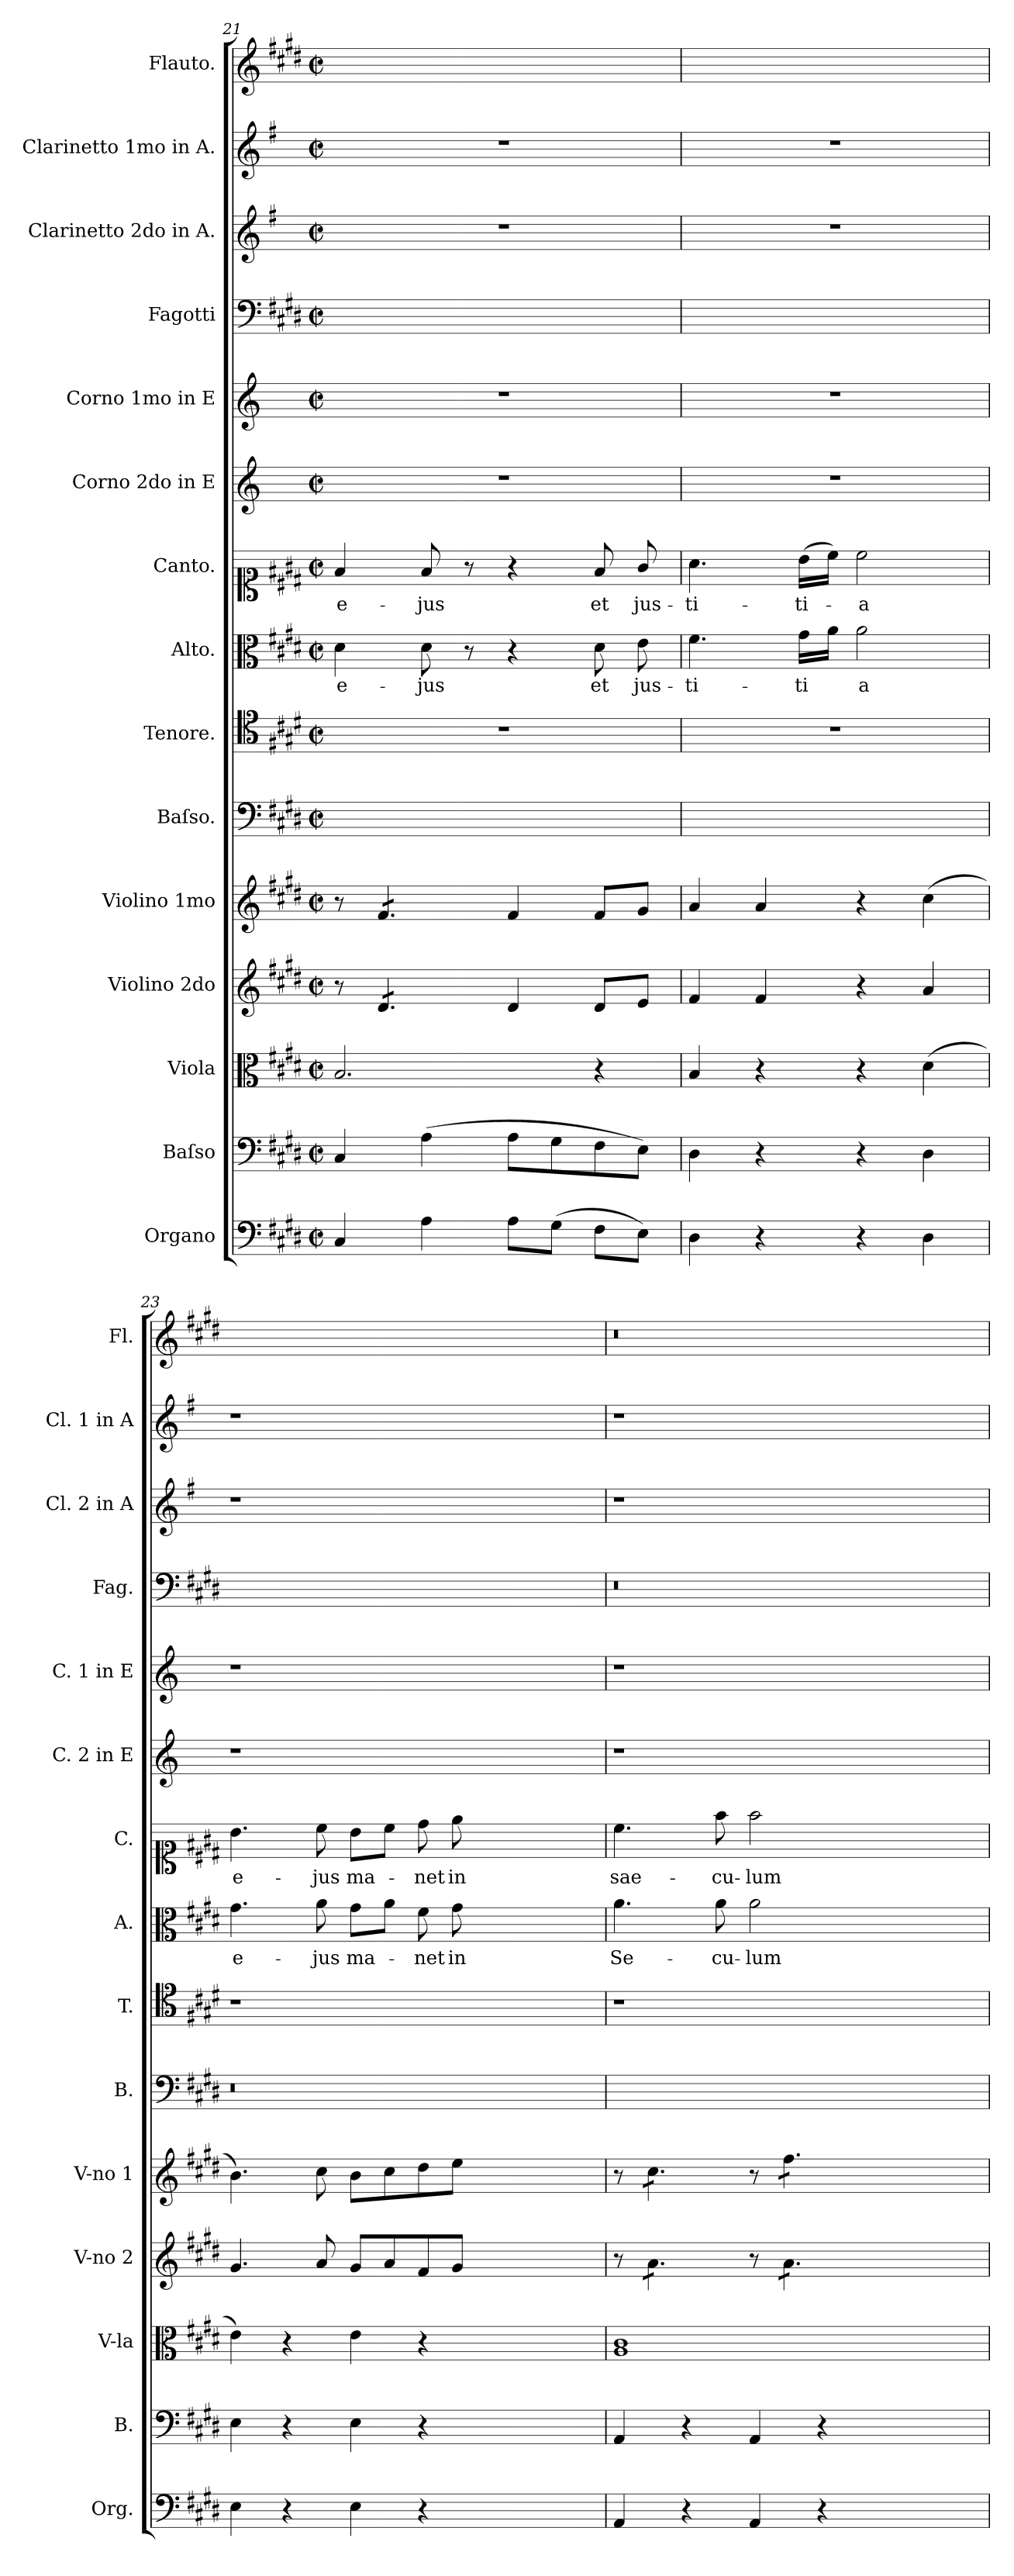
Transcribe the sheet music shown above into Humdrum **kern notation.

**kern	**kern	**kern	**kern	**kern	**kern	**kern	**kern	**text	**kern	**text	**kern	**kern	**kern	**kern	**kern	**kern
*part15	*part14	*part13	*part12	*part11	*part10	*part9	*part8	*part8	*part7	*part7	*part6	*part5	*part4	*part3	*part2	*part1
*staff15	*staff14	*staff13	*staff12	*staff11	*staff10	*staff9	*staff8	*staff8	*staff7	*staff7	*staff6	*staff5	*staff4	*staff3	*staff2	*staff1
*I"Organo	*I"Baſso	*I"Viola	*I"Violino 2do	*I"Violino 1mo	*I"Baſso.	*I"Tenore.	*I"Alto.	*	*I"Canto.	*	*I"Corno 2do in E	*I"Corno 1mo in E	*I"Fagotti	*I"Clarinetto 2do in A.	*I"Clarinetto 1mo in A.	*I"Flauto.
*I'Org.	*I'B.	*I'V-la	*I'V-no 2	*I'V-no 1	*I'B.	*I'T.	*I'A.	*	*I'C.	*	*I'C. 2 in E	*I'C. 1 in E	*I'Fag.	*I'Cl. 2 in A	*I'Cl. 1 in A	*I'Fl.
*clefF4	*clefF4	*clefC3	*clefG2	*clefG2	*clefF4	*clefC4	*clefC3	*	*clefC1	*	*clefG2	*clefG2	*clefF4	*clefG2	*clefG2	*clefG2
*	*	*	*	*	*	*	*	*	*	*	*ITrd5c8	*ITrd5c8	*	*ITrd2c3	*ITrd2c3	*
*k[f#c#g#d#]	*k[f#c#g#d#]	*k[f#c#g#d#]	*k[f#c#g#d#]	*k[f#c#g#d#]	*k[f#c#g#d#]	*k[f#c#g#d#]	*k[f#c#g#d#]	*	*k[f#c#g#d#]	*	*k[f#c#g#d#]	*k[f#c#g#d#]	*k[f#c#g#d#]	*k[f#c#g#d#]	*k[f#c#g#d#]	*k[f#c#g#d#]
*M2/2	*M2/2	*M2/2	*M2/2	*M2/2	*M2/2	*M2/2	*M2/2	*	*M2/2	*	*M2/2	*M2/2	*M2/2	*M2/2	*M2/2	*M2/2
*met(c|)	*met(c|)	*met(c|)	*met(c|)	*met(c|)	*met(c|)	*met(c|)	*met(c|)	*	*met(c|)	*	*met(c|)	*met(c|)	*met(c|)	*met(c|)	*met(c|)	*met(c|)
=21	=21	=21	=21	=21	=21	=21	=21	=21	=21	=21	=21	=21	=21	=21	=21	=21
4C#/	4C#/	2.B/	8r	8r	1ryy	1r	4d#\	e-	4f#/	e-	1r	1r	1ryy	1r	1r	1ryy
*	*	*	*tremolo	*	*	*	*	*	*	*	*	*	*	*	*	*
*	*	*	*	*tremolo	*	*	*	*	*	*	*	*	*	*	*	*
.	.	.	8d#/L	8f#/L	.	.	.	.	.	.	.	.	.	.	.	.
4A\	(4A\	.	8d#/	8f#/	.	.	8d#\	-jus	8f#/	-jus	.	.	.	.	.	.
.	.	.	8d#/J	8f#/J	.	.	8r	.	8r	.	.	.	.	.	.	.
*	*	*	*	*Xtremolo	*	*	*	*	*	*	*	*	*	*	*	*
*	*	*	*Xtremolo	*	*	*	*	*	*	*	*	*	*	*	*	*
8A\L	8A\L	.	4d#/	4f#/	.	.	4r	.	4r	.	.	.	.	.	.	.
(8G#\J	8G#\	.	.	.	.	.	.	.	.	.	.	.	.	.	.	.
8F#\L	8F#\	4r	8d#/L	8f#/L	.	.	8d#\	et	8f#/	et	.	.	.	.	.	.
8E\J)	8E\J)	.	8e/J	8g#/J	.	.	8e\	jus-	8g#/	jus-	.	.	.	.	.	.
=22	=22	=22	=22	=22	=22	=22	=22	=22	=22	=22	=22	=22	=22	=22	=22	=22
4D#\	4D#\	4B/	4f#/	4a/	1ryy	1r	4.f#\	-ti-	4.a\	-ti-	1r	1r	1ryy	1r	1r	1ryy
4r	4r	4r	4f#/	4a/	.	.	.	.	.	.	.	.	.	.	.	.
.	.	.	.	.	.	.	16g#\LL	-ti	(16b\LL	-ti-	.	.	.	.	.	.
.	.	.	.	.	.	.	16a\JJ	.	16cc#\JJ)	.	.	.	.	.	.	.
4r	4r	4r	4r	4r	.	.	2a\	a	2cc#\	-a	.	.	.	.	.	.
4D#\	4D#\	(4d#\	4a/	(4cc#\	.	.	.	.	.	.	.	.	.	.	.	.
=23	=23	=23	=23	=23	=23	=23	=23	=23	=23	=23	=23	=23	=23	=23	=23	=23
4E\	4E\	4e\)	4.g#/	4.b\)	0r	1r	4.g#\	e-	4.b\	e-	1r	1r	0ryy	1r	1r	0ryy
4r	4r	4r	.	.	.	.	.	.	.	.	.	.	.	.	.	.
.	.	.	8a/	8cc#\	.	.	8a\	-jus	8cc#\	-jus	.	.	.	.	.	.
4E\	4E\	4e\	8g#/L	8b\L	.	.	8g#\L	ma-	8b\L	ma-	.	.	.	.	.	.
.	.	.	8a/	8cc#\	.	.	8a\J	.	8cc#\J	.	.	.	.	.	.	.
4r	4r	4r	8f#/	8dd#\	.	.	8f#\	-net	8dd#\	-net	.	.	.	.	.	.
.	.	.	8g#/J	8ee\J	.	.	8g#\	in	8ee\	in	.	.	.	.	.	.
1ryy	1ryy	1ryy	1ryy	1ryy	.	1ryy	1ryy	.	1ryy	.	1ryy	1ryy	.	1ryy	1ryy	.
=24	=24	=24	=24	=24	=24	=24	=24	=24	=24	=24	=24	=24	=24	=24	=24	=24
4AA/	4AA/	1A/ 1c#/	8r	8r	0ryy	1r	4.a\	Se-	4.cc#\	sae-	1r	1r	0r	1r	1r	0r
*	*	*	*tremolo	*	*	*	*	*	*	*	*	*	*	*	*	*
*	*	*	*	*tremolo	*	*	*	*	*	*	*	*	*	*	*	*
.	.	.	8a\L	8cc#\L	.	.	.	.	.	.	.	.	.	.	.	.
4r	4r	.	8a\	8cc#\	.	.	.	.	.	.	.	.	.	.	.	.
.	.	.	8a\J	8cc#\J	.	.	8a\	-cu-	8ff#\	-cu-	.	.	.	.	.	.
4AA/	4AA/	.	8r	8r	.	.	2a\	-lum	2ff#\	-lum	.	.	.	.	.	.
.	.	.	8a\L	8ff#\L	.	.	.	.	.	.	.	.	.	.	.	.
4r	4r	.	8a\	8ff#\	.	.	.	.	.	.	.	.	.	.	.	.
.	.	.	8a\J	8ff#\J	.	.	.	.	.	.	.	.	.	.	.	.
*	*	*	*	*Xtremolo	*	*	*	*	*	*	*	*	*	*	*	*
*	*	*	*Xtremolo	*	*	*	*	*	*	*	*	*	*	*	*	*
1ryy	1ryy	1ryy	1ryy	1ryy	.	1ryy	1ryy	.	1ryy	.	1ryy	1ryy	.	1ryy	1ryy	.
=	=	=	=	=	=	=	=	=	=	=	=	=	=	=	=	=
*-	*-	*-	*-	*-	*-	*-	*-	*-	*-	*-	*-	*-	*-	*-	*-	*-
